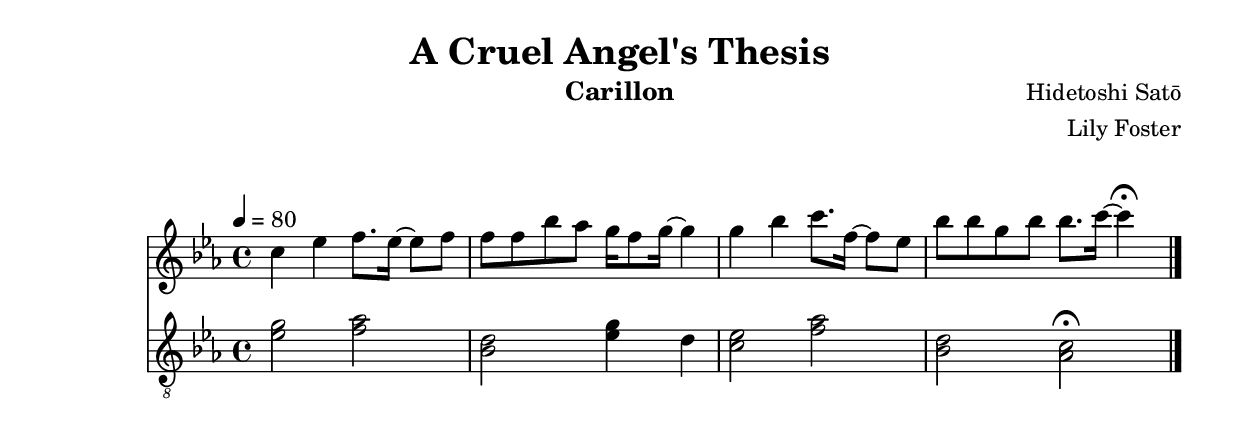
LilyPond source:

\version "2.18.2"

\header {
  title = "A Cruel Angel's Thesis"
  instrument = "Carillon"
  composer = "Hidetoshi Satō"
  arranger = "Lily Foster"
}

intro_tempo = \tempo 4 = 80
main_tempo = \tempo 4 = 128
main_key = \key ees \major

melody = \relative c'' {
  % intro
  c4 ees f8. ees16~ ees8 f
  f8 f bes aes g16[ f8 g16~] g4

  g4 bes c8. f,16~ f8 ees
  bes'8 bes g bes bes8. c16~ \once \hide Score.MetronomeMark \tempo 4 = 26 c4\fermata

  \main_tempo
  % TODO

  \bar "|."
}

bass = \relative c' {
  % intro
  <ees g>2 <f aes>
  <bes, d>2 <ees g>4 d

  <c ees>2 <f aes>
  <bes, d>2 <aes c>\fermata

  \main_tempo
  % TODO

  \bar "|."
}

keys = \new Staff {
  \clef "treble"

  \intro_tempo
  \main_key

  \melody
}

pedals = \new Staff {
  \clef "treble_8"

  \intro_tempo
  \main_key

  \bass
}

\score {
  <<
    \keys
    \pedals
  >>

  \layout {}
}

\score {
  \unfoldRepeats
  <<
    \keys
    \pedals
  >>

  \midi {}
}
